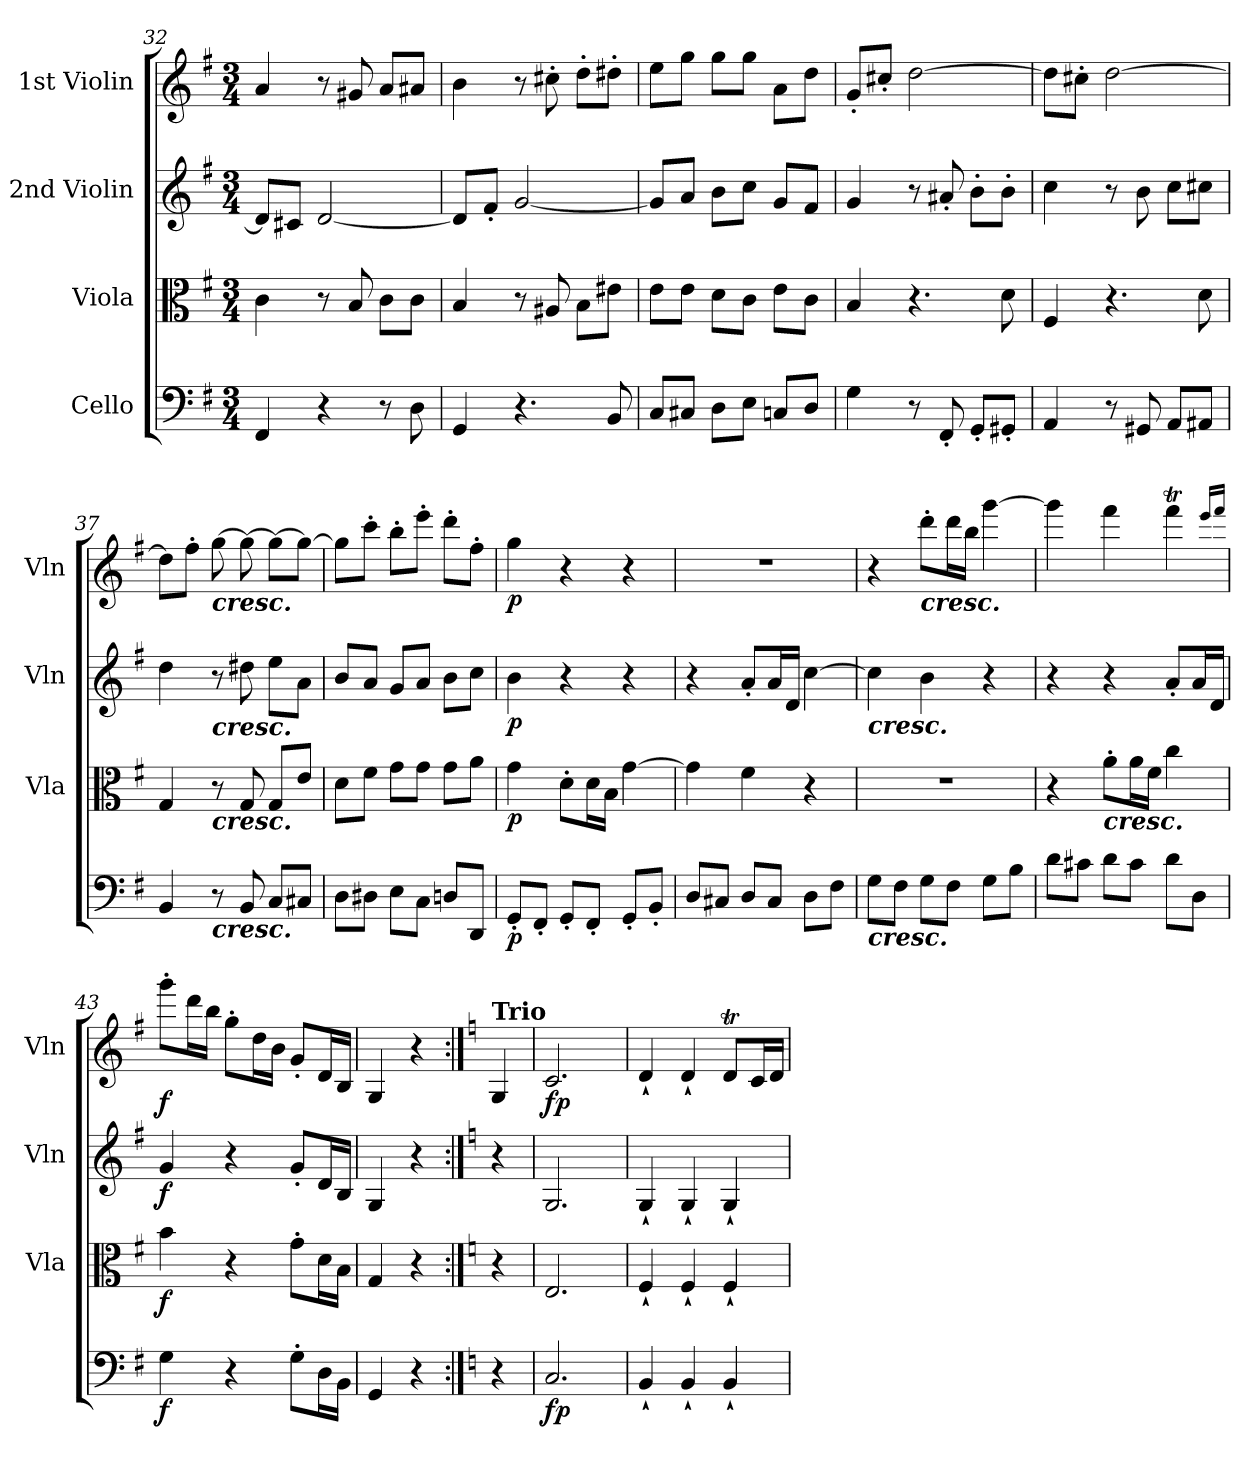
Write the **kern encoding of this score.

**kern	**dynam	**kern	**dynam	**kern	**dynam	**kern	**dynam
*part4	*part4	*part3	*part3	*part2	*part2	*part1	*part1
*staff4	*staff4	*staff3	*staff3	*staff2	*staff2	*staff1	*staff1
*I"Cello	*	*I"Viola	*	*I"2nd Violin	*	*I"1st Violin	*
*	*	*I'Vla	*	*I'Vln	*	*I'Vln	*
!!LO:PB:g=z
*clefF4	*	*clefC3	*	*clefG2	*	*clefG2	*
*k[f#]	*	*k[f#]	*	*k[f#]	*	*k[f#]	*
*G:	*	*G:	*	*G:	*	*G:	*
*M3/4	*	*M3/4	*	*M3/4	*	*M3/4	*
=32	=32	=32	=32	=32	=32	=32	=32
4FF#/	.	4c\	.	8d/L]	.	4a/	.
.	.	.	.	8c#X/J	.	.	.
4r	.	8r	.	[2d/	.	8r	.
.	.	8B/	.	.	.	8g#X/	.
8r	.	8c\L	.	.	.	8a/L	.
8D\	.	8c\J	.	.	.	8a#X/J	.
!!LO:LB:g=z
=33	=33	=33	=33	=33	=33	=33	=33
4GG/	.	4B/	.	8d/L]	.	4b\	.
.	.	.	.	8f#'/J	.	.	.
4.r	.	8r	.	[2g/	.	8r	.
.	.	8A#X/	.	.	.	8cc#X'\	.
.	.	8B\L	.	.	.	8dd'\L	.
8BB/	.	8e#X\J	.	.	.	8dd#X'\J	.
=34	=34	=34	=34	=34	=34	=34	=34
8C/L	.	8e\L	.	8g/L]	.	8ee\L	.
8C#X/J	.	8e\J	.	8a/J	.	8gg\J	.
8D\L	.	8d\L	.	8b\L	.	8gg\L	.
8E\J	.	8c\J	.	8cc\J	.	8gg\J	.
8Cn/L	.	8e\L	.	8g/L	.	8a\L	.
8D/J	.	8c\J	.	8f#/J	.	8dd\J	.
=35	=35	=35	=35	=35	=35	=35	=35
4G\	.	4B/	.	4g/	.	8g'/L	.
.	.	.	.	.	.	8cc#X'/J	.
8r	.	4.r	.	8r	.	[2dd\	.
8FF#'/	.	.	.	8a#X'/	.	.	.
8GG'/L	.	.	.	8b'\L	.	.	.
8GG#X'/J	.	8d\	.	8b'\J	.	.	.
!!LO:PB:g=z
=36	=36	=36	=36	=36	=36	=36	=36
4AA/	.	4F#/	.	4cc\	.	8dd\L]	.
.	.	.	.	.	.	8cc#X'\J	.
8r	.	4.r	.	8r	.	[2dd\	.
8GG#X/	.	.	.	8b\	.	.	.
8AA/L	.	.	.	8cc\L	.	.	.
8AA#X/J	.	8d\	.	8cc#X\J	.	.	.
=37	=37	=37	=37	=37	=37	=37	=37
4BB/	.	4G/	.	4dd\	.	8dd\L]	.
.	.	.	.	.	.	8ff#'\J	.
!	!	!	!	!	!	!LO:TX:b:Bi:t=cresc.	!
!	!	!	!	!LO:TX:b:Bi:t=cresc.	!	!	!
!	!	!LO:TX:b:Bi:t=cresc.	!	!	!	!	!
!LO:TX:b:Bi:t=cresc.	!	!	!	!	!	!	!
8r	.	8r	.	8r	.	[8gg\	.
8BB/	.	8G/	.	8dd#X\	.	8gg\_	.
8C/L	.	8G/L	.	8ee\L	.	8gg\L_	.
8C#X/J	.	8e/J	.	8a\J	.	8gg\J_	.
!!LO:PB:g=z
=38	=38	=38	=38	=38	=38	=38	=38
8D\L	.	8d\L	.	8b/L	.	8gg\L]	.
8D#X\J	.	8f#\J	.	8a/J	.	8ccc'\J	.
8E\L	.	8g\L	.	8g/L	.	8bb'\L	.
8C\J	.	8g\J	.	8a/J	.	8eee'\J	.
8Dn/L	.	8g\L	.	8b\L	.	8ddd'\L	.
8DD/J	.	8a\J	.	8cc\J	.	8ff#'\J	.
=39	=39	=39	=39	=39	=39	=39	=39
!	!LO:DY:b	!	!LO:DY:b	!	!LO:DY:b	!	!LO:DY:b
8GG'/L	p	4g\	p	4b\	p	4gg\	p
8FF#'/J	.	.	.	.	.	.	.
8GG'/L	.	8d'\L	.	4r	.	4r	.
8FF#'/J	.	16d\L	.	.	.	.	.
.	.	16B\JJ	.	.	.	.	.
8GG'/L	.	[4g\	.	4r	.	4r	.
8BB'/J	.	.	.	.	.	.	.
=40	=40	=40	=40	=40	=40	=40	=40
8D/L	.	4g\]	.	4r	.	2.r	.
8C#X/J	.	.	.	.	.	.	.
8D/L	.	4f#\	.	8a'/L	.	.	.
8C#/J	.	.	.	16a/L	.	.	.
.	.	.	.	16d/JJ	.	.	.
8D\L	.	4r	.	[4cc\	.	.	.
8F#\J	.	.	.	.	.	.	.
=41	=41	=41	=41	=41	=41	=41	=41
!	!	!	!	!LO:TX:b:Bi:t=cresc.	!	!	!
!LO:TX:b:Bi:t=cresc.	!	!	!	!	!	!	!
8G\L	.	2.r	.	4cc\]	.	4r	.
8F#\J	.	.	.	.	.	.	.
!	!	!	!	!	!	!LO:TX:b:Bi:t=cresc.	!
8G\L	.	.	.	4b\	.	8ddd'\L	.
8F#\J	.	.	.	.	.	16ddd\L	.
.	.	.	.	.	.	16bb\JJ	.
8G\L	.	.	.	4r	.	[4ggg\	.
8B\J	.	.	.	.	.	.	.
!!LO:LB:g=z
=42	=42	=42	=42	=42	=42	=42	=42
8d\L	.	4r	.	4r	.	4ggg\]	.
8c#X\J	.	.	.	.	.	.	.
!	!	!LO:TX:b:Bi:t=cresc.	!	!	!	!	!
8d\L	.	8a'\L	.	4r	.	4fff#\	.
8c#\J	.	16a\L	.	.	.	.	.
.	.	16f#\JJ	.	.	.	.	.
8d\L	.	4cc\	.	8a'/L	.	4fff#t\	.
8D\J	.	.	.	16a/L	.	.	.
.	.	.	.	16d/JJ	.	.	.
.	.	.	.	.	.	16qeee/LL	.
.	.	.	.	.	.	16qfff#/JJ	.
!!LO:PB:g=z
=43	=43	=43	=43	=43	=43	=43	=43
!	!LO:DY:b	!	!LO:DY:b	!	!LO:DY:b	!	!LO:DY:b
4G\	f	4b\	f	4g/	f	8ggg'\L	f
.	.	.	.	.	.	16ddd\L	.
.	.	.	.	.	.	16bb\JJ	.
4r	.	4r	.	4r	.	8gg'\L	.
.	.	.	.	.	.	16dd\L	.
.	.	.	.	.	.	16b\JJ	.
8G'\L	.	8g'\L	.	8g'/L	.	8g'/L	.
16D\L	.	16d\L	.	16d/L	.	16d/L	.
16BB\JJ	.	16B\JJ	.	16B/JJ	.	16B/JJ	.
=44	=44	=44	=44	=44	=44	=44	=44
4GG/	.	4G/	.	4G/	.	4G/	.
4r	.	4r	.	4r	.	4r	.
=45:|!	=45:|!	=45:|!	=45:|!	=45:|!	=45:|!	=45:|!	=45:|!
*k[]	*	*k[]	*	*k[]	*	*k[]	*
*C:	*	*C:	*	*C:	*	*C:	*
!	!	!	!	!	!	!LO:TX:a:B:t=Trio	!
4r	.	4r	.	4r	.	4G/	.
=46	=46	=46	=46	=46	=46	=46	=46
!	!LO:DY:b	!	!LO:DY:b	!	!	!	!
!	!	!	!LO:DY:n=1:a	!	!	!	!LO:DY:b
2.C/	fp	2.E/	fp fp	2.G/	.	2.c/	fp
=47	=47	=47	=47	=47	=47	=47	=47
4BB''/	.	4F''/	.	4G''/	.	4d''/	.
4BB''/	.	4F''/	.	4G''/	.	4d''/	.
4BB''/	.	4F''/	.	4G''/	.	8dT/L	.
.	.	.	.	.	.	16c/L	.
.	.	.	.	.	.	16d/JJ	.
=	=	=	=	=	=	=	=
*-	*-	*-	*-	*-	*-	*-	*-
